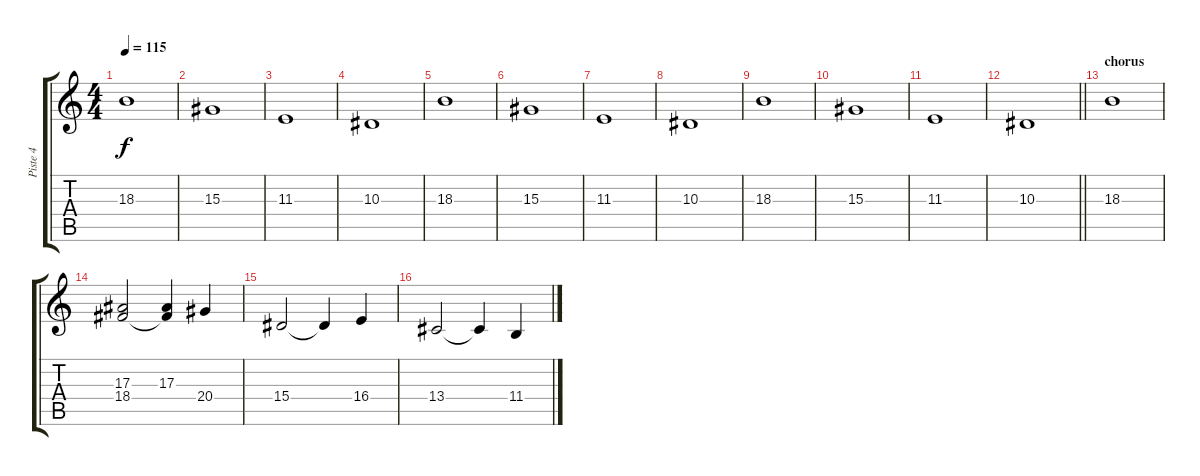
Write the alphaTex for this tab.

\track ("Piste 4" "Piste 4") {instrument stringensemble1}
\staff {score tabs}
\tuning (D4 A3 F3 C3 G2 C2) {hide}
\ts (4 4)
\tempo 115
\clef g2
\ks c
18.3.1{dy f} |
15.3.1 |
11.3.1 |
10.3.1 |
18.3.1 |
15.3.1 |
11.3.1 |
10.3.1 |
18.3.1 |
15.3.1 |
11.3.1 |
\barLineRight lightlight
10.3.1 |
\section ("" "chorus")
18.3.1 |
(17.3 18.4).2 (17.3 18.4{t}).4 20.4.4 |
15.4.2 15.4{t}.4 16.4.4 |
13.4.2 13.4{t}.4 11.4.4
